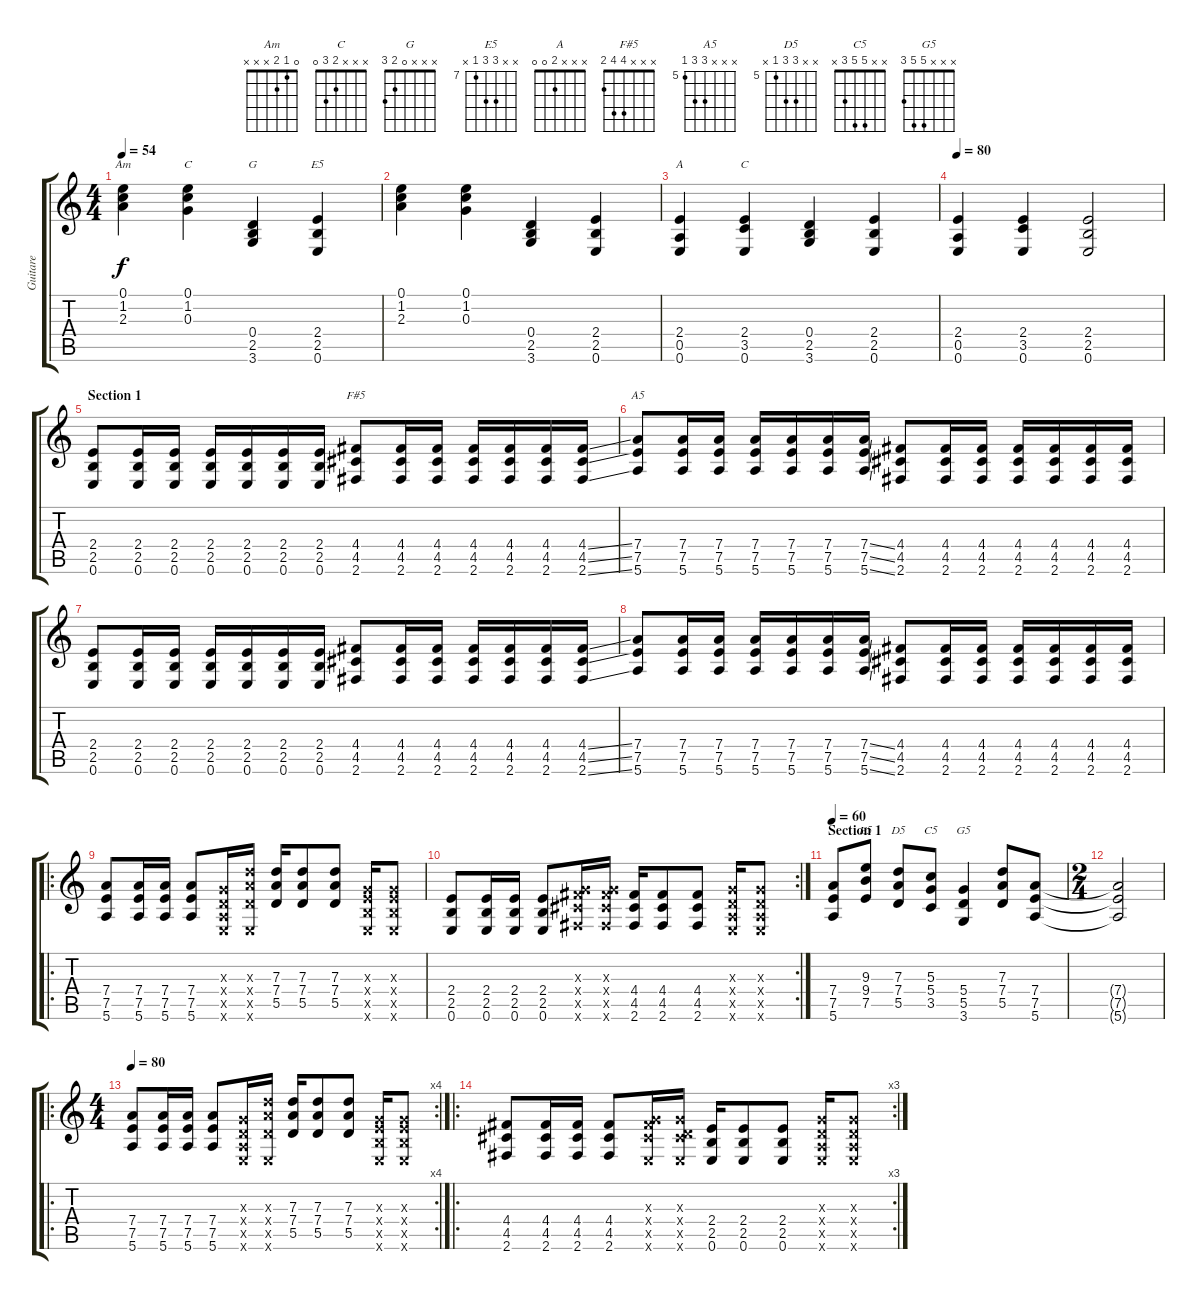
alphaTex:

\track ("Guitare" "Guitare") {instrument overdrivenguitar}
\staff {score tabs}
\tuning (E4 B3 G3 D3 A2 E2) {hide}
\chord ("Am" 0 1 2 x x x)
\chord ("C" 0 1 0 x x x)
\chord ("G" x x x 0 2 3)
\chord ("E5" x x x 2 2 0)
\chord ("A" x x x 2 0 0)
\chord ("C" x x x 2 3 0)
\chord ("F#5" x x x 4 4 2)
\chord ("A5" x x x 7 7 5) {firstfret 5}
\chord ("E5" x x 9 9 7 x) {firstfret 7}
\chord ("D5" x x 7 7 5 x) {firstfret 5}
\chord ("C5" x x 5 5 3 x)
\chord ("G5" x x x 5 5 3)
\ts (4 4)
\tempo 54
\clef g2
\ks c
(0.1 1.2 2.3).4{ch "Am" dy f instrument overdrivenguitar} (0.1 1.2 0.3).4{ch "C"} (0.4 2.5 3.6).4{ch "G"} (2.4 2.5 0.6).4{ch "E5"} |
(0.1 1.2 2.3).4 (0.1 1.2 0.3).4 (0.4 2.5 3.6).4 (2.4 2.5 0.6).4 |
(2.4 0.5 0.6).4{ch "A"} (2.4 3.5 0.6).4{ch "C"} (0.4 2.5 3.6).4 (2.4 2.5 0.6).4 |
\tempo 80
(2.4 0.5 0.6).4 (2.4 3.5 0.6).4 (2.4 2.5 0.6).2 |
\section ("" "Section 1")
(2.4 2.5 0.6).8{instrument distortionguitar} (2.4 2.5 0.6).16 (2.4 2.5 0.6).16 (2.4 2.5 0.6).16 (2.4 2.5 0.6).16 (2.4 2.5 0.6).16 (2.4 2.5 0.6).16 (4.4 4.5 2.6).8{ch "F#5"} (4.4 4.5 2.6).16 (4.4 4.5 2.6).16 (4.4 4.5 2.6).16 (4.4 4.5 2.6).16 (4.4 4.5 2.6).16 (4.4{ss} 4.5{ss} 2.6{ss}).16 |
(7.4 7.5 5.6).8{ch "A5"} (7.4 7.5 5.6).16 (7.4 7.5 5.6).16 (7.4 7.5 5.6).16 (7.4 7.5 5.6).16 (7.4 7.5 5.6).16 (7.4{ss} 7.5{ss} 5.6{ss}).16 (4.4 4.5 2.6).8 (4.4 4.5 2.6).16 (4.4 4.5 2.6).16 (4.4 4.5 2.6).16 (4.4 4.5 2.6).16 (4.4 4.5 2.6).16 (4.4 4.5 2.6).16 |
(2.4 2.5 0.6).8{instrument distortionguitar} (2.4 2.5 0.6).16 (2.4 2.5 0.6).16 (2.4 2.5 0.6).16 (2.4 2.5 0.6).16 (2.4 2.5 0.6).16 (2.4 2.5 0.6).16 (4.4 4.5 2.6).8 (4.4 4.5 2.6).16 (4.4 4.5 2.6).16 (4.4 4.5 2.6).16 (4.4 4.5 2.6).16 (4.4 4.5 2.6).16 (4.4{ss} 4.5{ss} 2.6{ss}).16 |
(7.4 7.5 5.6).8 (7.4 7.5 5.6).16 (7.4 7.5 5.6).16 (7.4 7.5 5.6).16 (7.4 7.5 5.6).16 (7.4 7.5 5.6).16 (7.4{ss} 7.5{ss} 5.6{ss}).16 (4.4 4.5 2.6).8 (4.4 4.5 2.6).16 (4.4 4.5 2.6).16 (4.4 4.5 2.6).16 (4.4 4.5 2.6).16 (4.4 4.5 2.6).16 (4.4 4.5 2.6).16 |
\ro
(7.4 7.5 5.6).8 (7.4 7.5 5.6).16 (7.4 7.5 5.6).16 (7.4 7.5 5.6).8 (0.3{x} 0.4{x} 0.5{x} 0.6{x}).16 (7.3{x} 7.4{x} 5.5{x} 0.6{x}).16 (7.3 7.4 5.5).16 (7.3 7.4 5.5).8 (7.3 7.4 5.5).8 (0.3{x} 2.4{x} 2.5{x} 0.6{x}).16 (0.3{x} 2.4{x} 2.5{x} 0.6{x}).8 |
\rc 2
(2.4 2.5 0.6).8 (2.4 2.5 0.6).16 (2.4 2.5 0.6).16 (2.4 2.5 0.6).8 (0.3{x} 4.4{x} 4.5{x} 2.6{x}).16 (0.3{x} 4.4{x} 4.5{x} 2.6{x}).16 (4.4 4.5 2.6).16 (4.4 4.5 2.6).8 (4.4 4.5 2.6).8 (0.3{x} 0.4{x} 0.5{x} 0.6{x}).16 (0.3{x} 0.4{x} 0.5{x} 0.6{x}).8 |
\section ("" "Section 1")
\tempo 60
(7.4 7.5 5.6).8 (9.3 9.4 7.5).8{ch "E5"} (7.3 7.4 5.5).8{ch "D5"} (5.3 5.4 3.5).8{ch "C5"} (5.4 5.5 3.6).4{ch "G5"} (7.3 7.4 5.5).8 (7.4 7.5 5.6).8 |
\ts (2 4)
(7.4{t} 7.5{t} 5.6{t}).2 |
\ro
\rc 4
\ts (4 4)
\tempo 80
(7.4 7.5 5.6).8 (7.4 7.5 5.6).16 (7.4 7.5 5.6).16 (7.4 7.5 5.6).8 (0.3{x} 0.4{x} 0.5{x} 0.6{x}).16 (7.3{x} 7.4{x} 5.5{x} 0.6{x}).16 (7.3 7.4 5.5).16 (7.3 7.4 5.5).8 (7.3 7.4 5.5).8 (0.3{x} 2.4{x} 2.5{x} 0.6{x}).16 (0.3{x} 2.4{x} 2.5{x} 0.6{x}).8 |
\ro
\rc 3
(4.4 4.5 2.6).8 (4.4 4.5 2.6).16 (4.4 4.5 2.6).16 (4.4 4.5 2.6).8 (0.3{x} 4.4{x} 4.5{x} 0.6{x}).16 (0.3{x} 0.4{x} 4.5{x} 0.6{x}).16 (2.4 2.5 0.6).16 (2.4 2.5 0.6).8 (2.4 2.5 0.6).8 (0.3{x} 0.4{x} 0.5{x} 0.6{x}).16 (0.3{x} 0.4{x} 0.5{x} 0.6{x}).8
